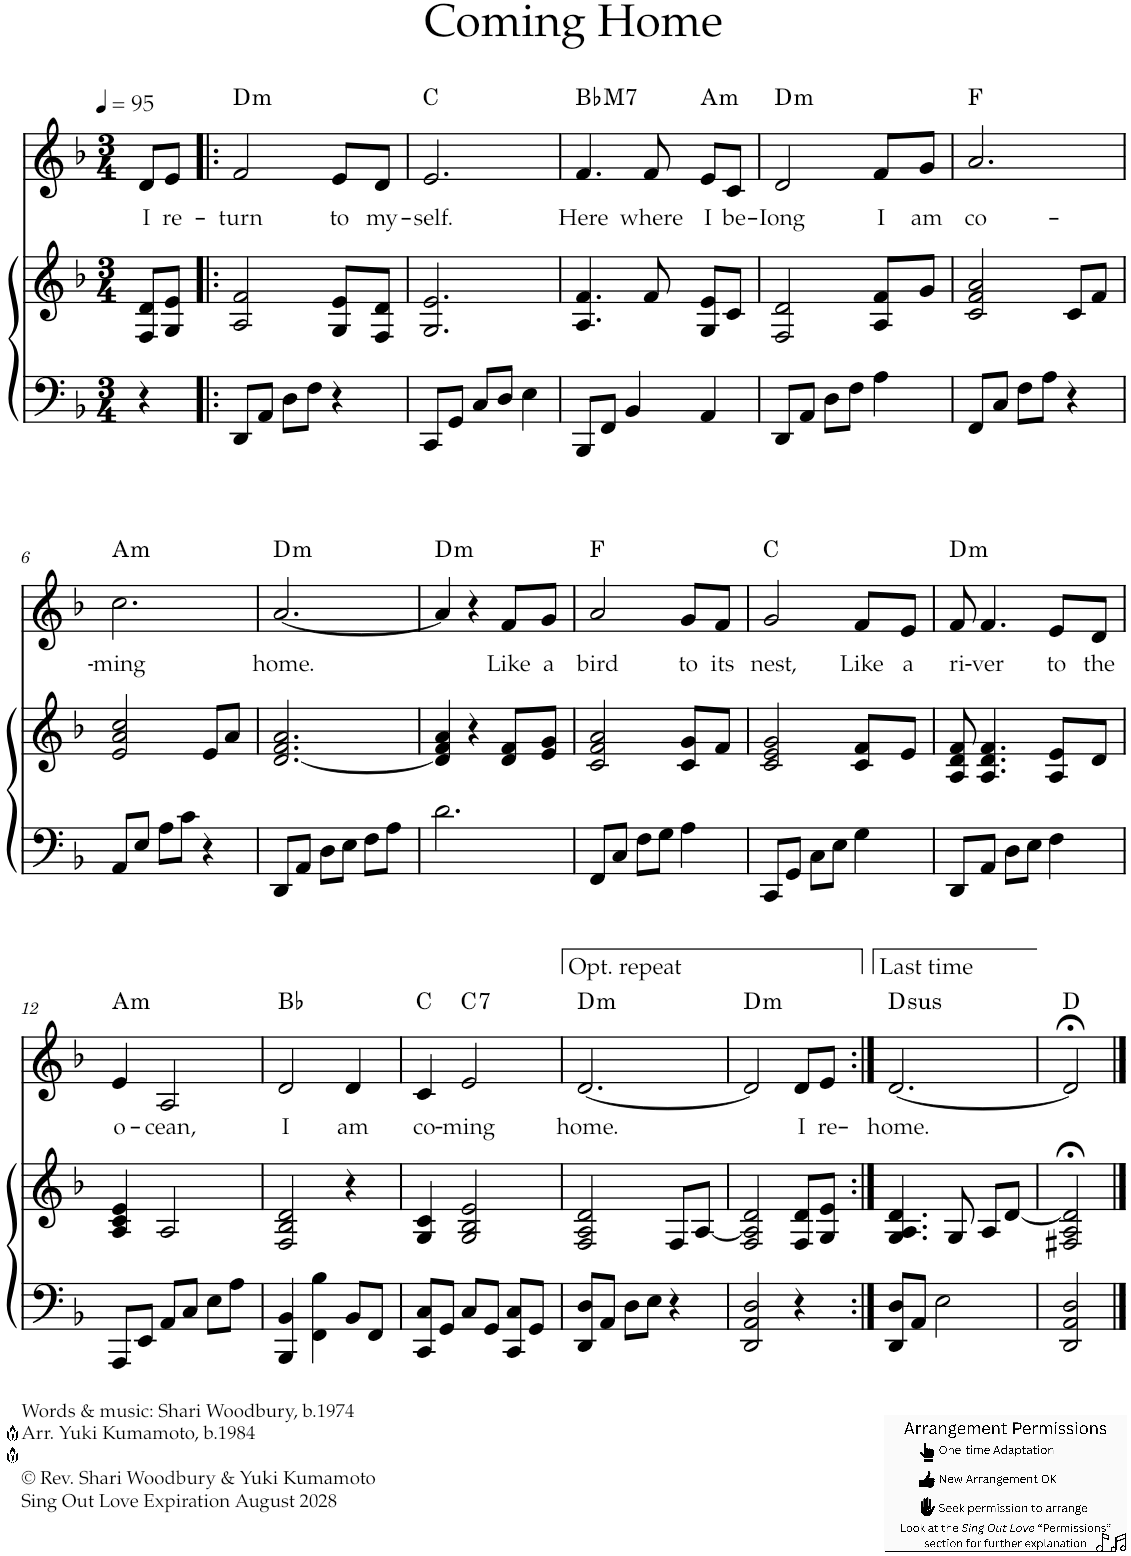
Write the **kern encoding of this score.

**kern	**kern	**kern	**text	**harte
*part2	*part2	*part1	*part1	*part1
*staff3	*staff2	*staff1	*staff1	*
*I"Grand Piano	*	*I"Violin	*	*
*I'Pno	*	*I'Vln	*	*
*clefF4	*clefG2	*clefG2	*	*
*k[b-]	*k[b-]	*k[b-]	*	*
*M3/4	*M3/4	*M3/4	*	*
*MM95	*MM95	*MM95	*	*
=	=	=	=	=
!	!	!	!LO:LY:b	!
4r	8F/ 8d/L	8d/L	I	.
!	!	!	!LO:LY:b	!
.	8G/ 8e/J	8e/J	re-	.
=1!|:	=1!|:	=1!|:	=1!|:	=1!|:
!	!	!	!LO:LY:b	!LO:H:kt=m
8DD/L	2A/ 2f/	2f/	-turn	D:min
8AA/J	.	.	.	.
8D\L	.	.	.	.
8F\J	.	.	.	.
!	!	!	!LO:LY:b	!
4r	8G/ 8e/L	8e/L	to	.
!	!	!	!LO:LY:b	!
.	8F/ 8d/J	8d/J	my-	.
=2	=2	=2	=2	=2
!	!	!	!LO:LY:b	!
8CC/L	2.G/ 2.e/	2.e/	-self.	C:maj
8GG/J	.	.	.	.
8C/L	.	.	.	.
8D/J	.	.	.	.
4E\	.	.	.	.
=3	=3	=3	=3	=3
!	!	!	!LO:LY:b	!LO:H:kt=M7
8BBB-/L	4.A/ 4.f/	4.f/	Here	Bb:maj7
8FF/J	.	.	.	.
4BB-/	.	.	.	.
!	!	!	!LO:LY:b	!
.	8f/	8f/	where	.
!	!	!	!LO:LY:b	!LO:H:kt=m
4AA/	8G/ 8e/L	8e/L	I	A:min
!	!	!	!LO:LY:b	!
.	8c/J	8c/J	be-	.
=4	=4	=4	=4	=4
!	!	!	!LO:LY:b	!LO:H:kt=m
8DD/L	2F/ 2d/	2d/	-Iong	D:min
8AA/J	.	.	.	.
8D\L	.	.	.	.
8F\J	.	.	.	.
!	!	!	!LO:LY:b	!
4A\	8A/ 8f/L	8f/L	I	.
!	!	!	!LO:LY:b	!
.	8g/J	8g/J	am	.
=5	=5	=5	=5	=5
!	!	!	!LO:LY:b	!
8FF/L	2c/ 2f/ 2a/	2.a/	co-	F:maj
8C/J	.	.	.	.
8F\L	.	.	.	.
8A\J	.	.	.	.
4r	8c/L	.	.	.
.	8f/J	.	.	.
!!LO:LB:g=z
=6	=6	=6	=6	=6
!	!	!	!LO:LY:b	!LO:H:kt=m
8AA/L	2e/ 2a/ 2cc/	2.cc\	-ming	A:min
8E/J	.	.	.	.
8A\L	.	.	.	.
8c\J	.	.	.	.
4r	8e/L	.	.	.
.	8a/J	.	.	.
=7	=7	=7	=7	=7
!	!	!	!LO:LY:b	!LO:H:kt=m
8DD/L	[<2.d/ 2.f/ 2.a/	[2.a/	home.	D:min
8AA/J	.	.	.	.
8D\L	.	.	.	.
8E\J	.	.	.	.
8F\L	.	.	.	.
8A\J	.	.	.	.
=8	=8	=8	=8	=8
!	!	!	!	!LO:H:kt=m
2.d\	4d/] 4f/ 4a/	4a/]	.	D:min
.	4r	4r	.	.
!	!	!	!LO:LY:b	!
.	8d/ 8f/L	8f/L	Like	.
!	!	!	!LO:LY:b	!
.	8e/ 8g/J	8g/J	a	.
=9	=9	=9	=9	=9
!	!	!	!LO:LY:b	!
8FF/L	2c/ 2f/ 2a/	2a/	bird	F:maj
8C/J	.	.	.	.
8F\L	.	.	.	.
8G\J	.	.	.	.
!	!	!	!LO:LY:b	!
4A\	8c/ 8g/L	8g/L	to	.
!	!	!	!LO:LY:b	!
.	8f/J	8f/J	its	.
=10	=10	=10	=10	=10
!	!	!	!LO:LY:b	!
8CC/L	2c/ 2e/ 2g/	2g/	nest,	C:maj
8GG/J	.	.	.	.
8C\L	.	.	.	.
8E\J	.	.	.	.
!	!	!	!LO:LY:b	!
4G\	8c/ 8f/L	8f/L	Like	.
!	!	!	!LO:LY:b	!
.	8e/J	8e/J	a	.
=11	=11	=11	=11	=11
!	!	!	!LO:LY:b	!LO:H:kt=m
8DD/L	8A/ 8d/ 8f/	8f/	ri-	D:min
!	!	!	!LO:LY:b	!
8AA/J	4.A/ 4.d/ 4.f/	4.f/	-ver	.
8D\L	.	.	.	.
8E\J	.	.	.	.
!	!	!	!LO:LY:b	!
4F\	8A/ 8e/L	8e/L	to	.
!	!	!	!LO:LY:b	!
.	8d/J	8d/J	the	.
!!LO:LB:g=z
=12	=12	=12	=12	=12
!	!	!	!LO:LY:b	!LO:H:kt=m
8AAA/L	4A/ 4c/ 4e/	4e/	o-	A:min
8EE/J	.	.	.	.
!	!	!	!LO:LY:b	!
8AA/L	2A/	2A/	-cean,	.
8C/J	.	.	.	.
8E\L	.	.	.	.
8A\J	.	.	.	.
=13	=13	=13	=13	=13
!	!	!	!LO:LY:b	!
4BBB-/ 4BB-/	2F/ 2B-/ 2d/	2d/	I	Bb:maj
4FF\ 4B-\	.	.	.	.
!	!	!	!LO:LY:b	!
8BB-/L	4r	4d/	am	.
8FF/J	.	.	.	.
=14	=14	=14	=14	=14
!	!	!	!LO:LY:b	!
8CC/ 8C/L	4G/ 4c/	4c/	co-	C:maj
8GG/J	.	.	.	.
!	!	!	!LO:LY:b	!LO:H:kt=7
8C/L	2G/ 2B-/ 2e/	2e/	-ming	C:7
8GG/J	.	.	.	.
8CC/ 8C/L	.	.	.	.
8GG/J	.	.	.	.
=15	=15	=15	=15	=15
!	!	!	!LO:LY:b	!LO:H:kt=m
8DD/ 8D/L	2F/ 2A/ 2d/	[<2.d/	home.	D:min
8AA/J	.	.	.	.
8D\L	.	.	.	.
8E\J	.	.	.	.
4r	8F/L	.	.	.
.	[<8A/J	.	.	.
=16	=16	=16	=16	=16
!	!	!	!	!LO:H:kt=m
2DD/ 2AA/ 2D/	2F/ 2A/] 2d/	2d/]	.	D:min
!	!	!	!LO:LY:b	!
4r	8F/ 8d/L	8d/L	I	.
!	!	!	!LO:LY:b	!
.	8G/ 8e/J	8e/J	re-	.
=17:|!	=17:|!	=17:|!	=17:|!	=17:|!
!	!	!	!LO:LY:b	!LO:H:kt=sus
8DD/ 8D/L	4.G/ 4.A/ 4.d/	[<2.d/	home.	D:sus4
8AA/J	.	.	.	.
2E\	.	.	.	.
.	8G/	.	.	.
.	8A/L	.	.	.
.	[<8d/J	.	.	.
=18	=18	=18	=18	=18
2DD/ 2AA/ 2D/	2F#X/;< 2A/;< 2d/];<	2d;</]	.	D:maj
==	==	==	==	==
*-	*-	*-	*-	*-
